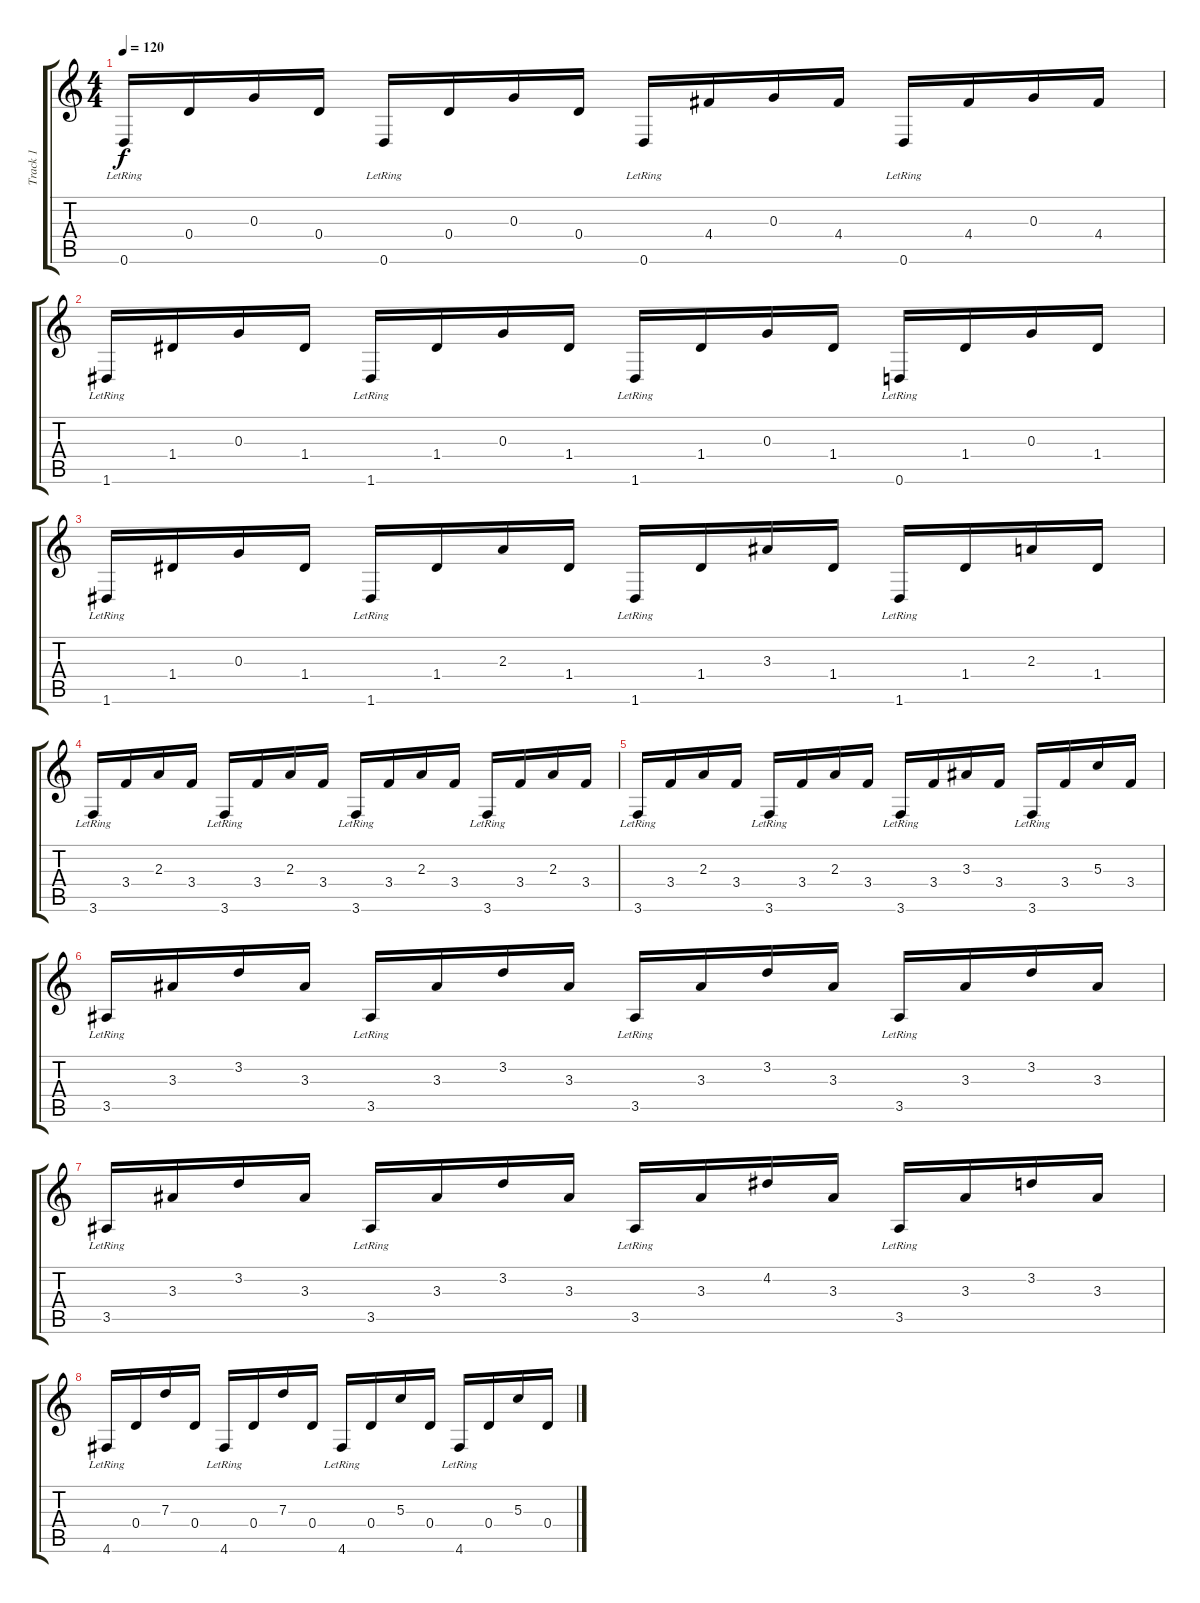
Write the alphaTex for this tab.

\track ("Track 1" "Track 1") {instrument acousticguitarnylon}
\staff {score tabs}
\tuning (E4 B3 G3 D3 G2 D2) {hide}
\ts (4 4)
\tempo 120
\clef g2
\ks c
0.6{lr}.16{dy f} 0.4.16 0.3.16 0.4.16 0.6{lr}.16 0.4.16 0.3.16 0.4.16 0.6{lr}.16 4.4.16 0.3.16 4.4.16 0.6{lr}.16 4.4.16 0.3.16 4.4.16 |
1.6{lr}.16 1.4.16 0.3.16 1.4.16 1.6{lr}.16 1.4.16 0.3.16 1.4.16 1.6{lr}.16 1.4.16 0.3.16 1.4.16 0.6{lr}.16 1.4.16 0.3.16 1.4.16 |
1.6{lr}.16 1.4.16 0.3.16 1.4.16 1.6{lr}.16 1.4.16 2.3.16 1.4.16 1.6{lr}.16 1.4.16 3.3.16 1.4.16 1.6{lr}.16 1.4.16 2.3.16 1.4.16 |
3.6{lr}.16 3.4.16 2.3.16 3.4.16 3.6{lr}.16 3.4.16 2.3.16 3.4.16 3.6{lr}.16 3.4.16 2.3.16 3.4.16 3.6{lr}.16 3.4.16 2.3.16 3.4.16 |
3.6{lr}.16 3.4.16 2.3.16 3.4.16 3.6{lr}.16 3.4.16 2.3.16 3.4.16 3.6{lr}.16 3.4.16 3.3.16 3.4.16 3.6{lr}.16 3.4.16 5.3.16 3.4.16 |
3.5{lr}.16 3.3.16 3.2.16 3.3.16 3.5{lr}.16 3.3.16 3.2.16 3.3.16 3.5{lr}.16 3.3.16 3.2.16 3.3.16 3.5{lr}.16 3.3.16 3.2.16 3.3.16 |
3.5{lr}.16 3.3.16 3.2.16 3.3.16 3.5{lr}.16 3.3.16 3.2.16 3.3.16 3.5{lr}.16 3.3.16 4.2.16 3.3.16 3.5{lr}.16 3.3.16 3.2.16 3.3.16 |
4.6{lr}.16 0.4.16 7.3.16 0.4.16 4.6{lr}.16 0.4.16 7.3.16 0.4.16 4.6{lr}.16 0.4.16 5.3.16 0.4.16 4.6{lr}.16 0.4.16 5.3.16 0.4.16
